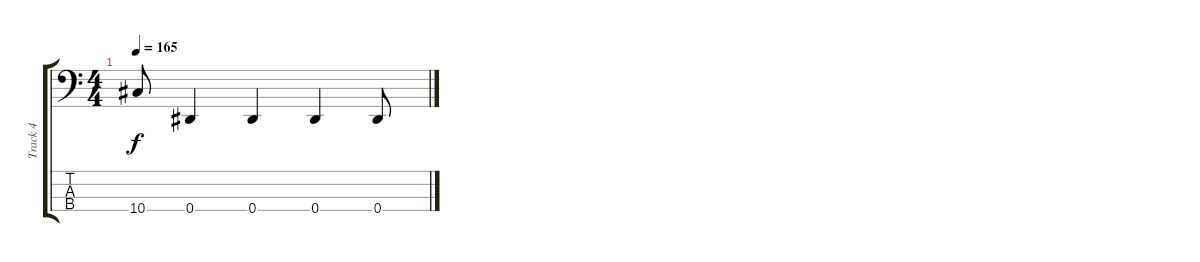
\track ("Track 4" "Track 4") {instrument electricbassfinger}
\staff {score tabs}
\tuning (Gb2 Db2 Ab1 Eb1) {hide}
\ts (4 4)
\tempo 165
\clef f4
\ks c
10.4{t}.8{dy f} 0.4.4 0.4.4 0.4.4 0.4.8
